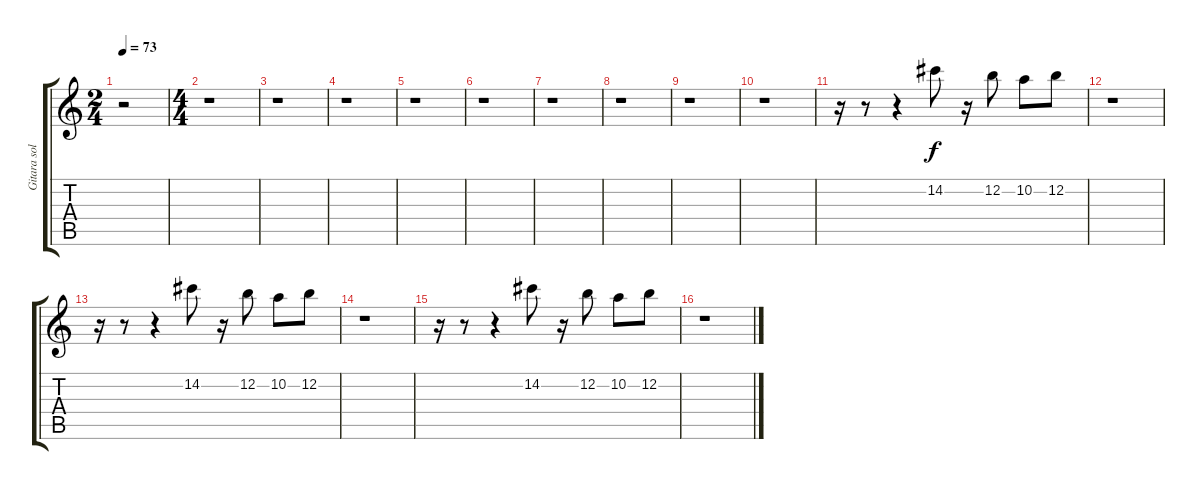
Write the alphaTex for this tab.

\track ("Gitara solowa" "Gitara sol") {instrument distortionguitar}
\staff {score tabs}
\tuning (E4 B3 G3 D3 A2 E2) {hide}
\ts (2 4)
\tempo 73
\clef g2
\ks c
r.2{dy f instrument distortionguitar} |
\ts (4 4)
r.1 |
r.1 |
r.1 |
r.1 |
r.1 |
r.1 |
r.1 |
r.1 |
r.1 |
r.16 r.8 r.4 14.2.8 r.16 12.2.8 10.2.8 12.2.8 |
r.1 |
r.16 r.8 r.4 14.2.8 r.16 12.2.8 10.2.8 12.2.8 |
r.1 |
r.16 r.8 r.4 14.2.8 r.16 12.2.8 10.2.8 12.2.8 |
r.1
